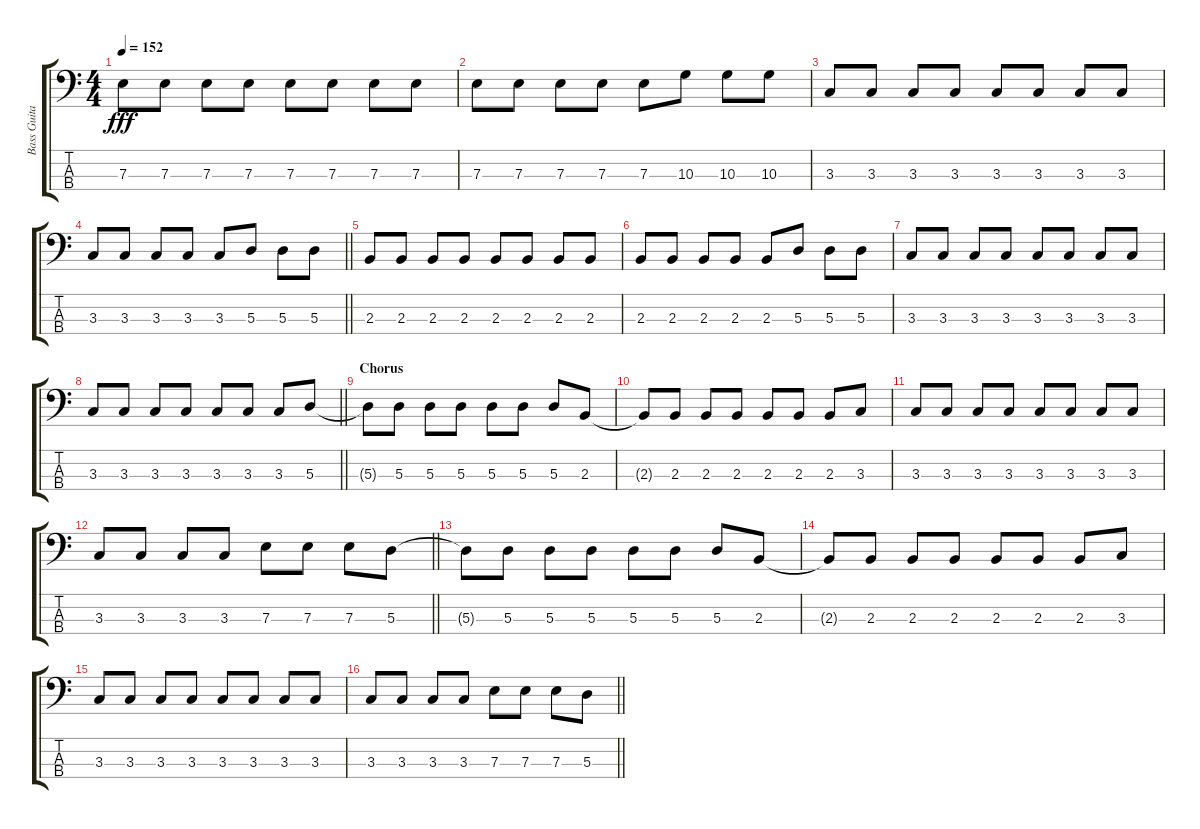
\track ("Bass Guitar" "Bass Guita") {instrument electricbasspick}
\staff {score tabs}
\tuning (G2 D2 A1 D1) {hide}
\ts (4 4)
\tempo 152
\clef f4
\ks c
7.3.8{dy fff} 7.3.8 7.3.8 7.3.8 7.3.8 7.3.8 7.3.8 7.3.8 |
7.3.8 7.3.8 7.3.8 7.3.8 7.3.8 10.3.8 10.3.8 10.3.8 |
3.3.8 3.3.8 3.3.8 3.3.8 3.3.8 3.3.8 3.3.8 3.3.8 |
\barLineRight lightlight
3.3.8 3.3.8 3.3.8 3.3.8 3.3.8 5.3.8 5.3.8 5.3.8 |
2.3.8 2.3.8 2.3.8 2.3.8 2.3.8 2.3.8 2.3.8 2.3.8 |
2.3.8 2.3.8 2.3.8 2.3.8 2.3.8 5.3.8 5.3.8 5.3.8 |
3.3.8 3.3.8 3.3.8 3.3.8 3.3.8 3.3.8 3.3.8 3.3.8 |
\barLineRight lightlight
3.3.8 3.3.8 3.3.8 3.3.8 3.3.8 3.3.8 3.3.8 5.3.8 |
\section ("" "Chorus")
5.3{t}.8 5.3.8 5.3.8 5.3.8 5.3.8 5.3.8 5.3.8 2.3.8 |
2.3{t}.8 2.3.8 2.3.8 2.3.8 2.3.8 2.3.8 2.3.8 3.3.8 |
3.3.8 3.3.8 3.3.8 3.3.8 3.3.8 3.3.8 3.3.8 3.3.8 |
\barLineRight lightlight
3.3.8 3.3.8 3.3.8 3.3.8 7.3.8 7.3.8 7.3.8 5.3.8 |
5.3{t}.8 5.3.8 5.3.8 5.3.8 5.3.8 5.3.8 5.3.8 2.3.8 |
2.3{t}.8 2.3.8 2.3.8 2.3.8 2.3.8 2.3.8 2.3.8 3.3.8 |
3.3.8 3.3.8 3.3.8 3.3.8 3.3.8 3.3.8 3.3.8 3.3.8 |
\barLineRight lightlight
3.3.8 3.3.8 3.3.8 3.3.8 7.3.8 7.3.8 7.3.8 5.3.8
